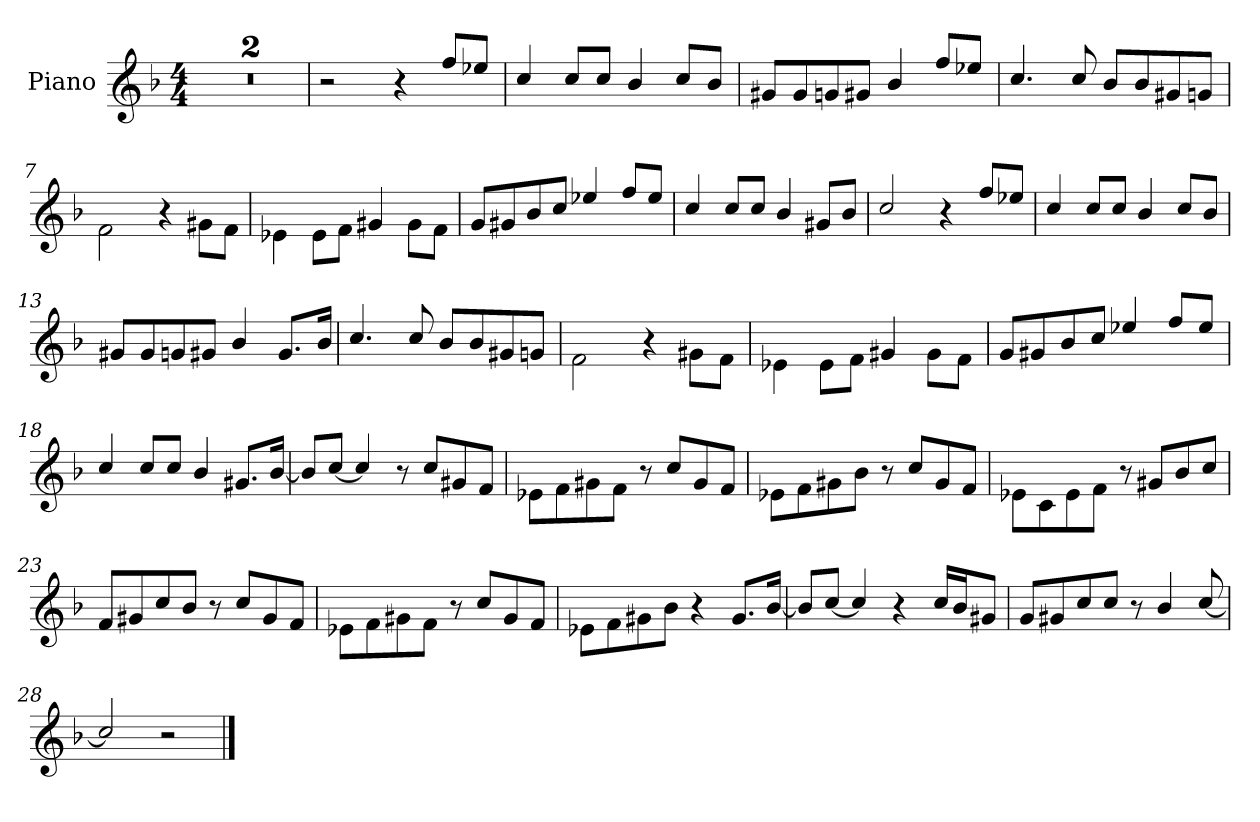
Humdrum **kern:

**kern
*part1
*staff1
*I"Piano
*I'Pno.
*clefG2
*k[b-]
*M4/4
*MM75
=1
1r
=2
1r
=3
2r
4r
8ff/L
8ee-/J
=4
4cc/
8cc/L
8cc/J
4b-/
8cc/L
8b-/J
!!LO:LB:g=z
=5
8g#/L
8g#/
8g/
8g#/J
4b-/
8ff/L
8ee-/J
=6
4.cc/
8cc/
8b-/L
8b-/
8g#/
8g/J
=7
2f\
4r
8g#\L
8f\J
=8
4e-\
8e-\L
8f\J
4g#/
8g#\L
8f\J
!!LO:LB:g=z
=9
8g/L
8g#/
8b-/
8cc/J
4ee-/
8ff/L
8ee-/J
=10
4cc/
8cc/L
8cc/J
4b-/
8g#/L
8b-/J
=11
2cc/
4r
8ff/L
8ee-/J
=12
4cc/
8cc/L
8cc/J
4b-/
8cc/L
8b-/J
!!LO:LB:g=z
=13
8g#/L
8g#/
8g/
8g#/J
4b-/
8.g#/L
16b-/Jk
=14
4.cc/
8cc/
8b-/L
8b-/
8g#/
8g/J
=15
2f\
4r
8g#\L
8f\J
=16
4e-\
8e-\L
8f\J
4g#/
8g#\L
8f\J
!!LO:LB:g=z
=17
8g/L
8g#/
8b-/
8cc/J
4ee-/
8ff/L
8ee-/J
=18
4cc/
8cc/L
8cc/J
4b-/
8.g#/L
[16b-/Jk
=19
8b-/L]
[8cc/J
4cc/]
8r
8cc/L
8g#/
8f/J
=20
8e-\L
8f\
8g#\
8f\J
8r
8cc/L
8g#/
8f/J
!!LO:LB:g=z
=21
8e-\L
8f\
8g#\
8b-\J
8r
8cc/L
8g#/
8f/J
=22
8e-\L
8c\
8e-\
8f\J
8r
8g#/L
8b-/
8cc/J
=23
8f/L
8g#/
8cc/
8b-/J
8r
8cc/L
8g#/
8f/J
=24
8e-\L
8f\
8g#\
8f\J
8r
8cc/L
8g#/
8f/J
!!LO:LB:g=z
=25
8e-\L
8f\
8g#\
8b-\J
4r
8.g#/L
[16b-/Jk
=26
8b-/L]
[8cc/J
4cc/]
4r
16cc/LL
16b-/J
8g#/J
=27
8g/L
8g#/
8cc/
8cc/J
8r
4b-/
[8cc/
=28
2cc/]
2r
==
*-
